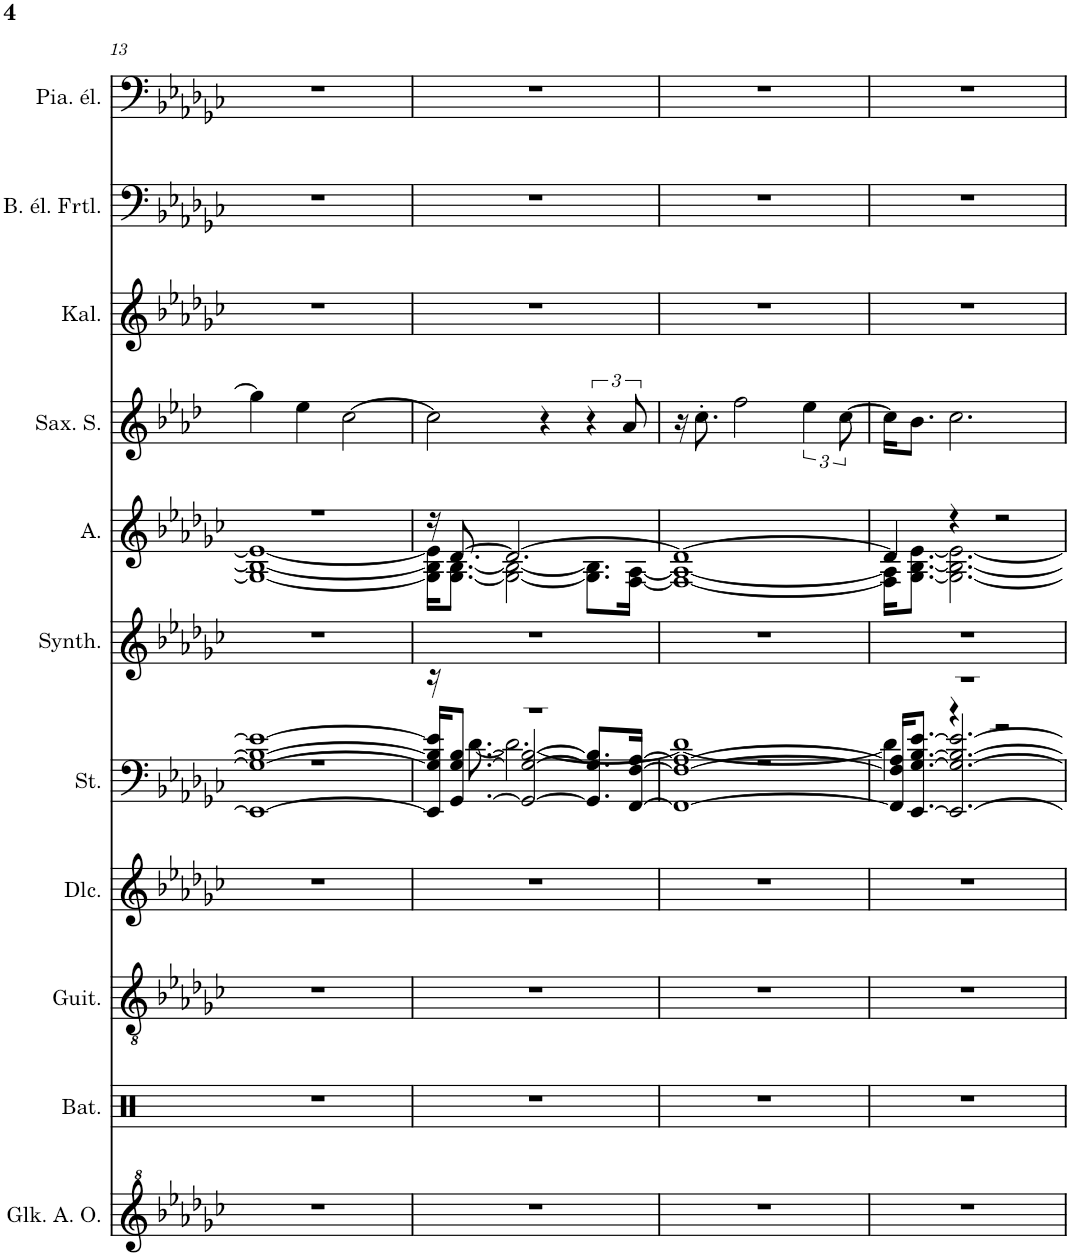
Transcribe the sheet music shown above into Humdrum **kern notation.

**kern	**kern	**kern	**kern	**kern	**kern	**kern	**kern	**kern	**kern	**kern
*part11	*part10	*part9	*part8	*part7	*part6	*part5	*part4	*part3	*part2	*part1
*staff11	*staff10	*staff9	*staff8	*staff7	*staff6	*staff5	*staff4	*staff3	*staff2	*staff1
*I"Glockenspiel Alto Orff	*I"Batterie	*I"Guitare acoustique	*I"Dulcimer	*I"Cordes	*I"Synthétiseur d'instruments à cordes	*I"Alto	*I"Saxophone Soprano	*I"Kalimba	*I"Basse électrique fretless	*I"Piano électrique
*I'Glk. A. O.	*I'Bat.	*I'Guit.	*I'Dlc.	*	*I'Synth.	*I'A.	*I'Sax. S.	*I'Kal.	*I'B. él. Frtl.	*I'Pia. él.
!!LO:PB:g=z
*clefG^2	*clefX	*clefGv2	*clefG2	*clefF4	*clefG2	*clefG2	*clefG2	*clefG2	*clefF4	*clefF4
*	*	*	*	*	*	*	*Trd1c2	*	*Trd7c12	*
*k[b-e-a-d-g-c-]	*k[]	*k[b-e-a-d-g-c-]	*k[b-e-a-d-g-c-]	*k[b-e-a-d-g-c-]	*k[b-e-a-d-g-c-]	*k[b-e-a-d-g-c-]	*k[b-e-a-d-]	*k[b-e-a-d-g-c-]	*k[b-e-a-d-g-c-]	*k[b-e-a-d-g-c-]
*M4/4	*M4/4	*M4/4	*M4/4	*M4/4	*M4/4	*M4/4	*M4/4	*M4/4	*M4/4	*M4/4
=13	=13	=13	=13	=13	=13	=13	=13	=13	=13	=13
*	*	*	*	*^	*	*^	*	*	*	*
1r	1r	1r	1r	1r	1EE-_ 1G-_ 1B-_ 1e-_	1r	1r	1G-_ 1B-_ 1e-_	4gg\]	1r	1r	1r
.	.	.	.	.	.	.	.	.	4ee-\	.	.	.
.	.	.	.	.	.	.	.	.	[2cc\	.	.	.
=14	=14	=14	=14	=14	=14	=14	=14	=14	=14	=14	=14	=14
*	*	*	*	*	*^	*	*	*	*	*	*	*
1r	1r	1r	1r	1r	16r	16EE-/] 16G-/] 16B-/] 16e-/]KL	1r	16r	16G-\] 16B-\] 16e-\]KL	2cc\]	1r	1r	1r
.	.	.	.	.	[8.d-\	[8.GG-/ [8.G-/ [8.B-/J	.	[8.d-/	[8.G-\ [8.B-\J	.	.	.	.
.	.	.	.	.	2.d-\_	2GG-/_ 2G-/_ 2B-/_	.	2.d-/_	2G-\_ 2B-\_	.	.	.	.
.	.	.	.	.	.	.	.	.	.	4r	.	.	.
.	.	.	.	.	.	8.GG-/] 8.G-/] 8.B-/]L	.	.	8.G-\] 8.B-\]L	6r	.	.	.
.	.	.	.	.	.	.	.	.	.	12a-/	.	.	.
.	.	.	.	.	.	[16FF/ [16F/ [16A-/Jk	.	.	[16F\ [16A-\Jk	.	.	.	.
=15	=15	=15	=15	=15	=15	=15	=15	=15	=15	=15	=15	=15	=15
1r	1r	1r	1r	1r	1d-_	1FF_ 1F_ 1A-_	1r	1d-_	1F_ 1A-_	16r	1r	1r	1r
.	.	.	.	.	.	.	.	.	.	8.cc'\	.	.	.
.	.	.	.	.	.	.	.	.	.	2ff\	.	.	.
.	.	.	.	.	.	.	.	.	.	6ee-\	.	.	.
.	.	.	.	.	.	.	.	.	.	[12cc\	.	.	.
=16	=16	=16	=16	=16	=16	=16	=16	=16	=16	=16	=16	=16	=16
1r	1r	1r	1r	1r	4d-\]	16FF/] 16F/] 16A-/]KL	1r	4d-/]	16F\] 16A-\]KL	16cc\KL]	1r	1r	1r
.	.	.	.	.	.	[8.EE-/ [8.G-/ [8.B-/ [8.e-/J	.	.	[8.G-\ [8.B-\ [8.e-\J	8.b-\J	.	.	.
.	.	.	.	.	4r	2.EE-/_ 2.G-/_ 2.B-/_ 2.e-/_	.	4r	2.G-\_ 2.B-\_ 2.e-\_	2.cc\	.	.	.
.	.	.	.	.	2r	.	.	2r	.	.	.	.	.
*	*	*	*	*v	*v	*v	*	*v	*v	*	*	*	*
=	=	=	=	=	=	=	=	=	=	=
*-	*-	*-	*-	*-	*-	*-	*-	*-	*-	*-
